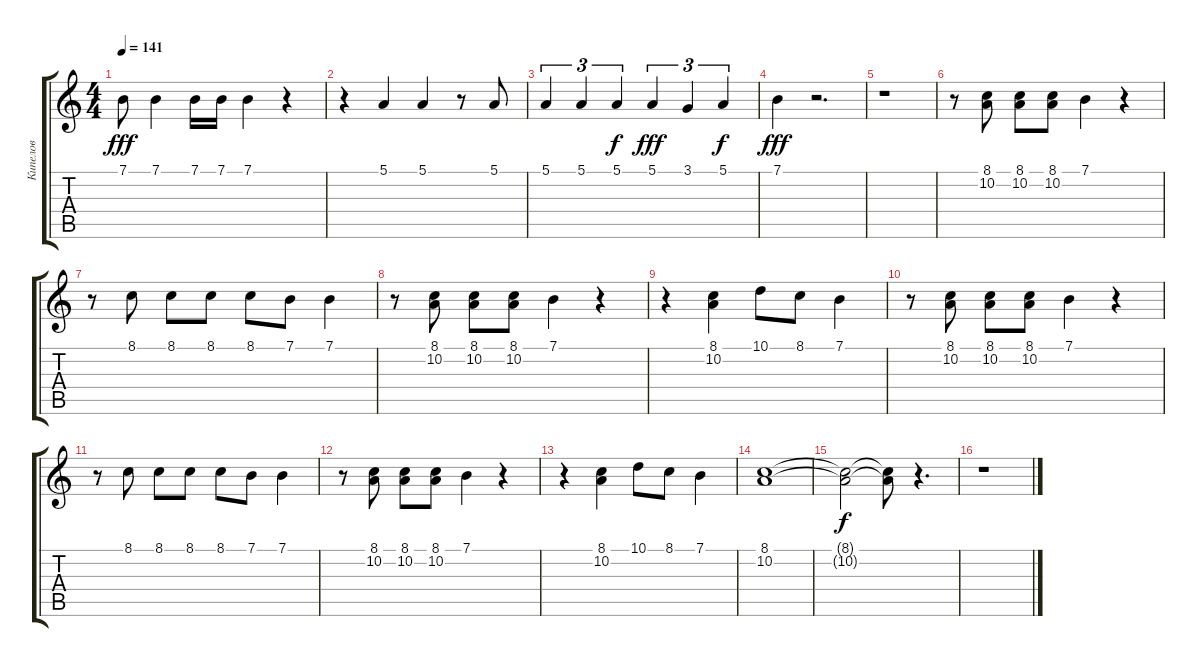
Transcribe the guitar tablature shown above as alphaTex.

\track ("Кипелов" "Кипелов") {instrument tenorsax}
\staff {score tabs}
\tuning (E4 B3 G3 D3 A2 E2) {hide}
\ts (4 4)
\tempo 141
\clef g2
\ks c
7.1.8{dy fff} 7.1.4 7.1.16 7.1.16 7.1.4 r.4 |
r.4 5.1.4 5.1.4 r.8 5.1.8 |
5.1.4{tu (3 2)} 5.1.4{tu (3 2)} 5.1.4{tu (3 2) dy f} 5.1.4{tu (3 2) dy fff} 3.1.4{tu (3 2)} 5.1.4{tu (3 2) dy f} |
7.1.4{dy fff} r.2{d} |
r.1 |
r.8 (8.1 10.2).8 (8.1 10.2).8 (8.1 10.2).8 7.1.4 r.4 |
r.8 8.1.8 8.1.8 8.1.8 8.1.8 7.1.8 7.1.4 |
r.8 (8.1 10.2).8 (8.1 10.2).8 (8.1 10.2).8 7.1.4 r.4 |
r.4 (8.1 10.2).4 10.1.8 8.1.8 7.1.4 |
r.8 (8.1 10.2).8 (8.1 10.2).8 (8.1 10.2).8 7.1.4 r.4 |
r.8 8.1.8 8.1.8 8.1.8 8.1.8 7.1.8 7.1.4 |
r.8 (8.1 10.2).8 (8.1 10.2).8 (8.1 10.2).8 7.1.4 r.4 |
r.4 (8.1 10.2).4 10.1.8 8.1.8 7.1.4 |
(8.1 10.2).1 |
(8.1{t} 10.2{t}).2{dy f} (8.1{t} 10.2{t}).8 r.4{d} |
r.1
